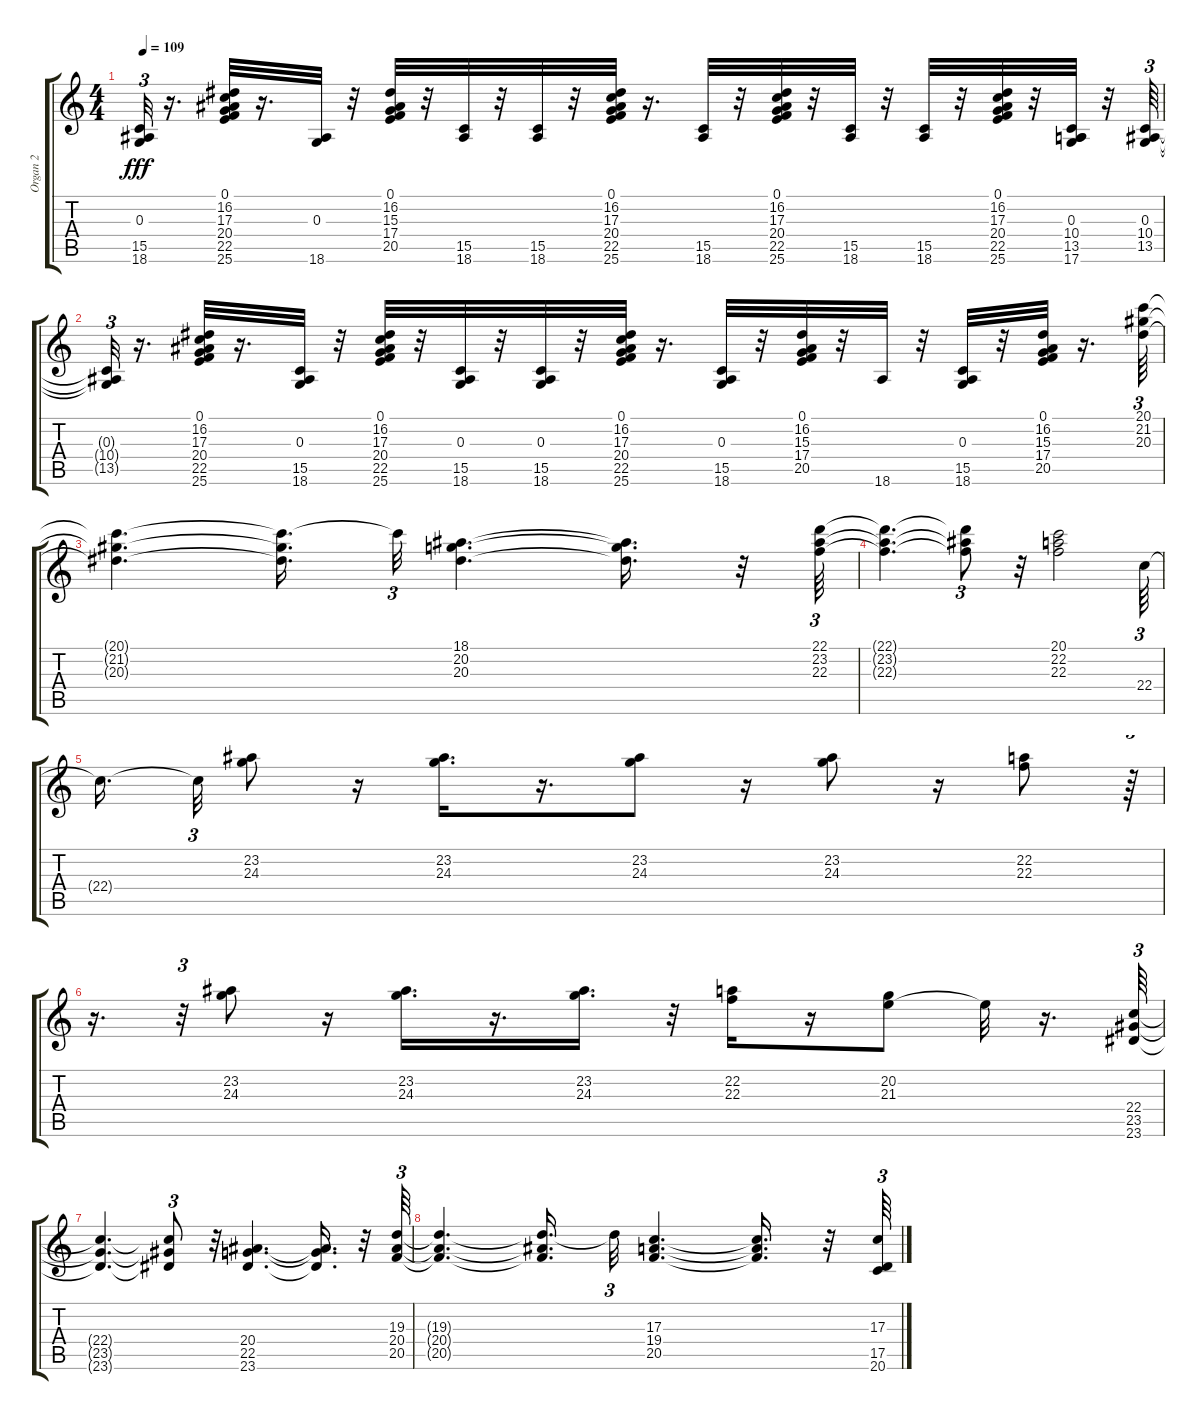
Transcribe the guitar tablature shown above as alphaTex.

\track ("Organ 2" "Organ 2") {instrument rockorgan}
\staff {score tabs}
\tuning (E4 B3 G3 D3 A2 E2) {hide}
\ts (4 4)
\tempo 109
\clef g2
\ks c
(0.3{t} 15.5{t} 18.6{t}).32{tu (3 2) dy fff} r.16{d} (0.1 16.2 17.3 20.4 22.5 25.6).32 r.16{d} (0.3 18.6).32 r.32 (0.1 16.2 15.3 17.4 20.5).32 r.32 (15.5 18.6).32 r.32 (15.5 18.6).32 r.32 (0.1 16.2 17.3 20.4 22.5 25.6).32 r.16{d} (15.5 18.6).32 r.32 (0.1 16.2 17.3 20.4 22.5 25.6).32 r.32 (15.5 18.6).32 r.32 (15.5 18.6).32 r.32 (0.1 16.2 17.3 20.4 22.5 25.6).32 r.32 (0.3 10.4 13.5 17.6).32 r.32 (0.3 10.4 13.5).64{tu (3 2)} |
(0.3{t} 10.4{t} 13.5{t}).32{tu (3 2)} r.16{d} (0.1 16.2 17.3 20.4 22.5 25.6).32 r.16{d} (0.3 15.5 18.6).32 r.32 (0.1 16.2 17.3 20.4 22.5 25.6).32 r.32 (0.3 15.5 18.6).32 r.32 (0.3 15.5 18.6).32 r.32 (0.1 16.2 17.3 20.4 22.5 25.6).32 r.16{d} (0.3 15.5 18.6).32 r.32 (0.1 16.2 15.3 17.4 20.5).32 r.32 18.6.32 r.32 (0.3 15.5 18.6).32 r.32 (0.1 16.2 15.3 17.4 20.5).32 r.16{d} (20.1 21.2 20.3).64{tu (3 2)} |
(20.1{t} 21.2{t} 20.3{t}).4{d} (20.1{t} 21.2{t} 20.3{t}).16{d} 20.1{t}.32{tu (3 2)} (18.1 20.2 20.3).4{d} (18.1{t} 20.2{t} 20.3{t}).16{d} r.32 (22.1 23.2 22.3).64{tu (3 2)} |
(22.1{t} 23.2{t} 22.3{t}).4{d} (22.1{t} 23.2{t} 22.3{t}).8{tu (3 2)} r.32 (20.1 22.2 22.3).2 22.4.64{tu (3 2)} |
22.4{t}.16{d beam splitsecondary} 22.4{t}.32{tu (3 2)} (23.2 24.3).8 r.16 (23.2 24.3).16{d} r.16{d} (23.2 24.3).8 r.16 (23.2 24.3).8 r.16 (22.2 22.3).8 r.64{tu (3 2)} |
r.16{d} r.32{tu (3 2)} (23.2 24.3).8 r.16 (23.2 24.3).16{d} r.16{d} (23.2 24.3).16{d} r.32 (22.2 22.3).16 r.16 (20.2 21.3).8 21.3{t}.32 r.16{d} (22.4 23.5 23.6).64{tu (3 2)} |
(22.4{t} 23.5{t} 23.6{t}).4{d} (22.4{t} 23.5{t} 23.6{t}).8{tu (3 2)} r.32 (20.4 22.5 23.6).4{d} (20.4{t} 22.5{t} 23.6{t}).16{d} r.32 (19.3 20.4 20.5).64{tu (3 2)} |
(19.3{t} 20.4{t} 20.5{t}).4{d} (19.3{t} 20.4{t} 20.5{t}).16{d} 19.3{t}.32{tu (3 2)} (17.3 19.4 20.5).4{d} (17.3{t} 19.4{t} 20.5{t}).16{d} r.32 (17.3 17.5 20.6).64{tu (3 2)}
